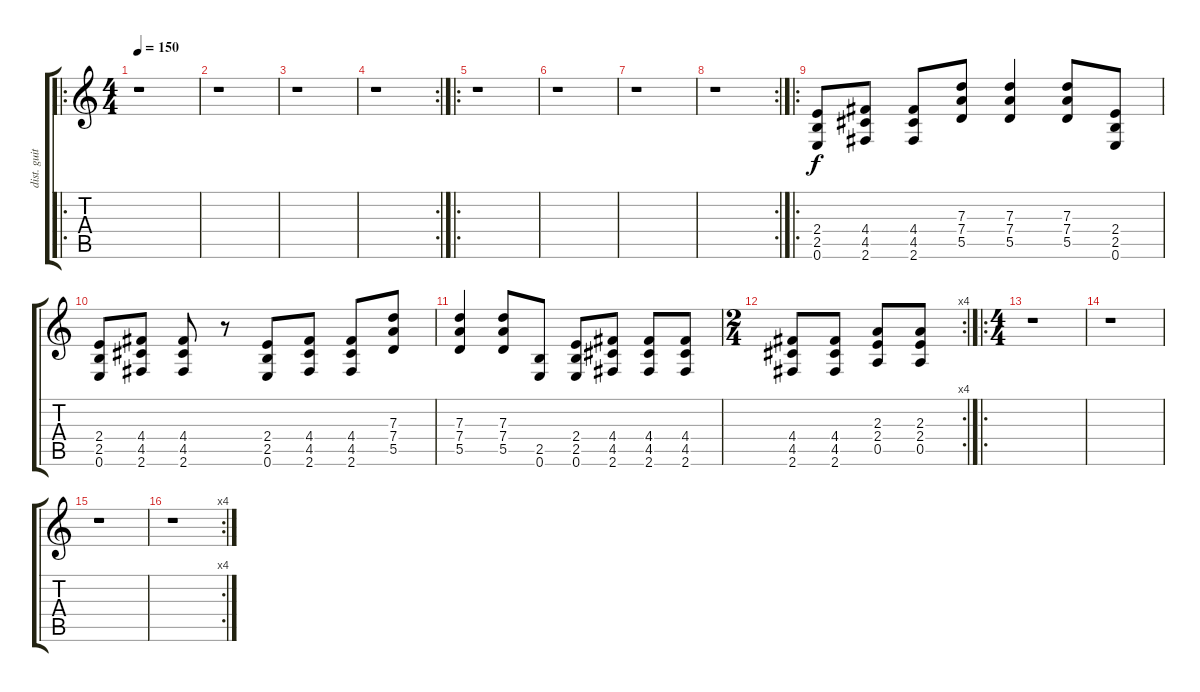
\track ("dist. guitar" "dist. guit") {instrument distortionguitar}
\staff {score tabs}
\tuning (E4 B3 G3 D3 A2 E2) {hide}
\ro
\ts (4 4)
\tempo 150
\clef g2
\ks c
r.1{dy f instrument distortionguitar} |
r.1 |
r.1 |
\rc 2
r.1 |
\ro
r.1 |
r.1 |
r.1 |
\rc 2
r.1 |
\ro
(2.4 2.5 0.6).8 (4.4 4.5 2.6).8 (4.4 4.5 2.6).8 (7.3 7.4 5.5).8 (7.3 7.4 5.5).4 (7.3 7.4 5.5).8 (2.4 2.5 0.6).8 |
(2.4 2.5 0.6).8 (4.4 4.5 2.6).8 (4.4 4.5 2.6).8 r.8 (2.4 2.5 0.6).8 (4.4 4.5 2.6).8 (4.4 4.5 2.6).8 (7.3 7.4 5.5).8 |
(7.3 7.4 5.5).4 (7.3 7.4 5.5).8 (2.5 0.6).8 (2.4 2.5 0.6).8 (4.4 4.5 2.6).8 (4.4 4.5 2.6).8 (4.4 4.5 2.6).8 |
\rc 4
\ts (2 4)
(4.4 4.5 2.6).8 (4.4 4.5 2.6).8 (2.3 2.4 0.5).8 (2.3 2.4 0.5).8 |
\ro
\ts (4 4)
r.1 |
r.1 |
r.1 |
\rc 4
r.1
